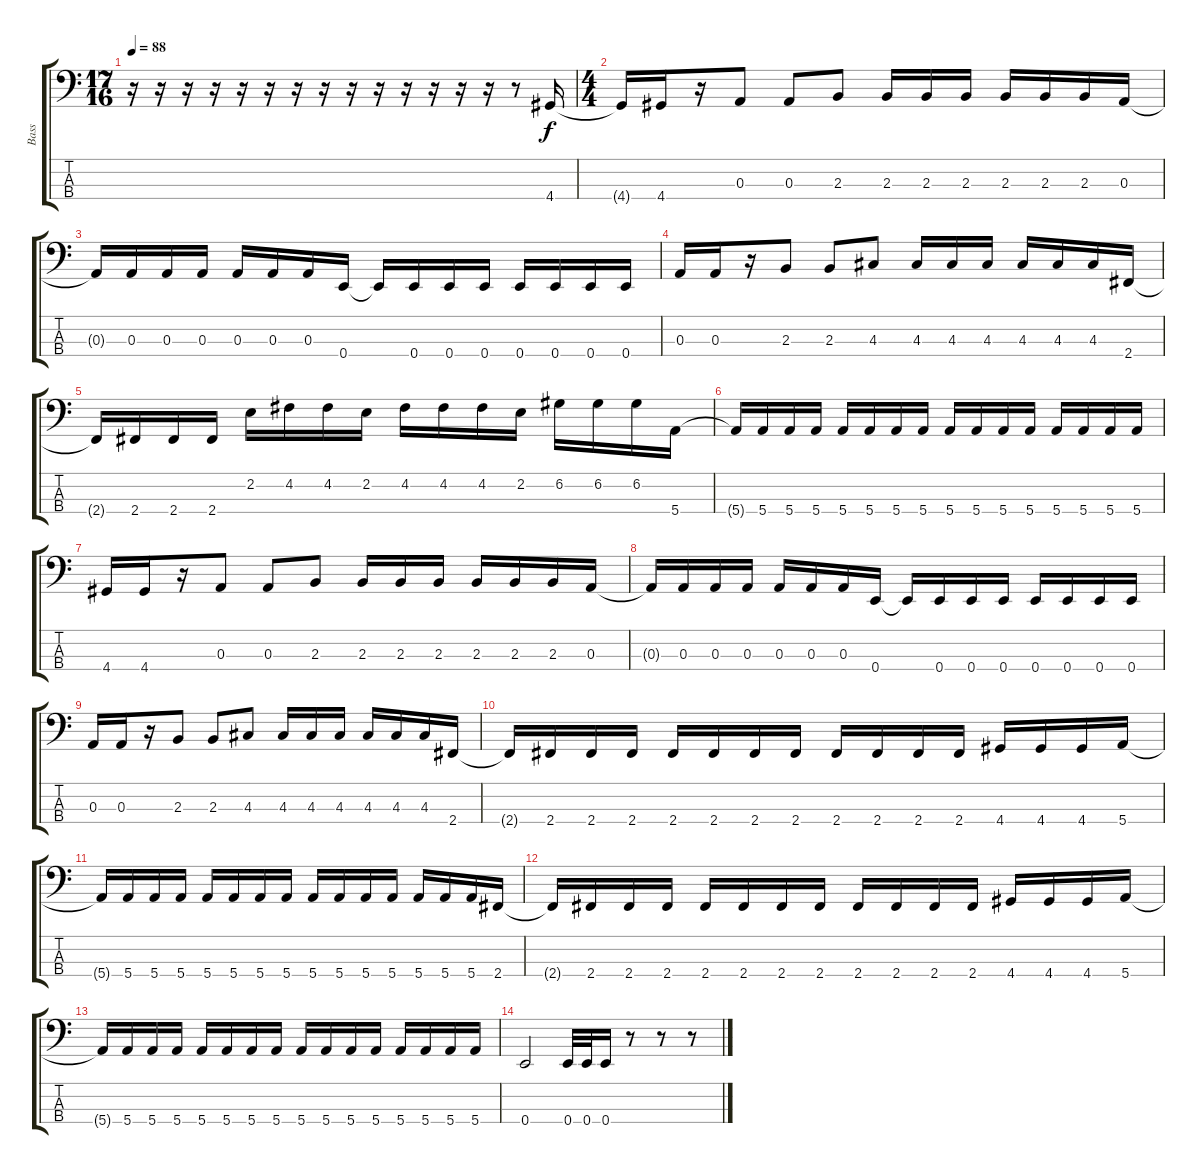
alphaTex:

\track ("Bass" "Bass") {instrument electricbasspick}
\staff {score tabs}
\tuning (G2 D2 A1 E1) {hide}
\ts (17 16)
\tempo 88
\clef f4
\ks c
r.16{dy f} r.16 r.16 r.16 r.16 r.16 r.16 r.16 r.16 r.16 r.16 r.16 r.16 r.16 r.8 4.4.16 |
\ts (4 4)
4.4{t}.16 4.4.16 r.16 0.3.8 0.3.8 2.3.8 2.3.16 2.3.16 2.3.16 2.3.16 2.3.16 2.3.16 0.3.16 |
0.3{t}.16 0.3.16 0.3.16 0.3.16 0.3.16 0.3.16 0.3.16 0.4.16 0.4{t}.16 0.4.16 0.4.16 0.4.16 0.4.16 0.4.16 0.4.16 0.4.16 |
0.3.16 0.3.16 r.16 2.3.8 2.3.8 4.3.8 4.3.16 4.3.16 4.3.16 4.3.16 4.3.16 4.3.16 2.4.16 |
2.4{t}.16 2.4.16 2.4.16 2.4.16 2.2.16 4.2.16 4.2.16 2.2.16 4.2.16 4.2.16 4.2.16 2.2.16 6.2.16 6.2.16 6.2.16 5.4.16 |
5.4{t}.16 5.4.16 5.4.16 5.4.16 5.4.16 5.4.16 5.4.16 5.4.16 5.4.16 5.4.16 5.4.16 5.4.16 5.4.16 5.4.16 5.4.16 5.4.16 |
4.4.16 4.4.16 r.16 0.3.8 0.3.8 2.3.8 2.3.16 2.3.16 2.3.16 2.3.16 2.3.16 2.3.16 0.3.16 |
0.3{t}.16 0.3.16 0.3.16 0.3.16 0.3.16 0.3.16 0.3.16 0.4.16 0.4{t}.16 0.4.16 0.4.16 0.4.16 0.4.16 0.4.16 0.4.16 0.4.16 |
0.3.16 0.3.16 r.16 2.3.8 2.3.8 4.3.8 4.3.16 4.3.16 4.3.16 4.3.16 4.3.16 4.3.16 2.4.16 |
2.4{t}.16 2.4.16 2.4.16 2.4.16 2.4.16 2.4.16 2.4.16 2.4.16 2.4.16 2.4.16 2.4.16 2.4.16 4.4.16 4.4.16 4.4.16 5.4.16 |
5.4{t}.16 5.4.16 5.4.16 5.4.16 5.4.16 5.4.16 5.4.16 5.4.16 5.4.16 5.4.16 5.4.16 5.4.16 5.4.16 5.4.16 5.4.16 2.4.16 |
2.4{t}.16 2.4.16 2.4.16 2.4.16 2.4.16 2.4.16 2.4.16 2.4.16 2.4.16 2.4.16 2.4.16 2.4.16 4.4.16 4.4.16 4.4.16 5.4.16 |
5.4{t}.16 5.4.16 5.4.16 5.4.16 5.4.16 5.4.16 5.4.16 5.4.16 5.4.16 5.4.16 5.4.16 5.4.16 5.4.16 5.4.16 5.4.16 5.4.16 |
0.4.2 0.4.32 0.4.32 0.4.16 r.8 r.8 r.8
